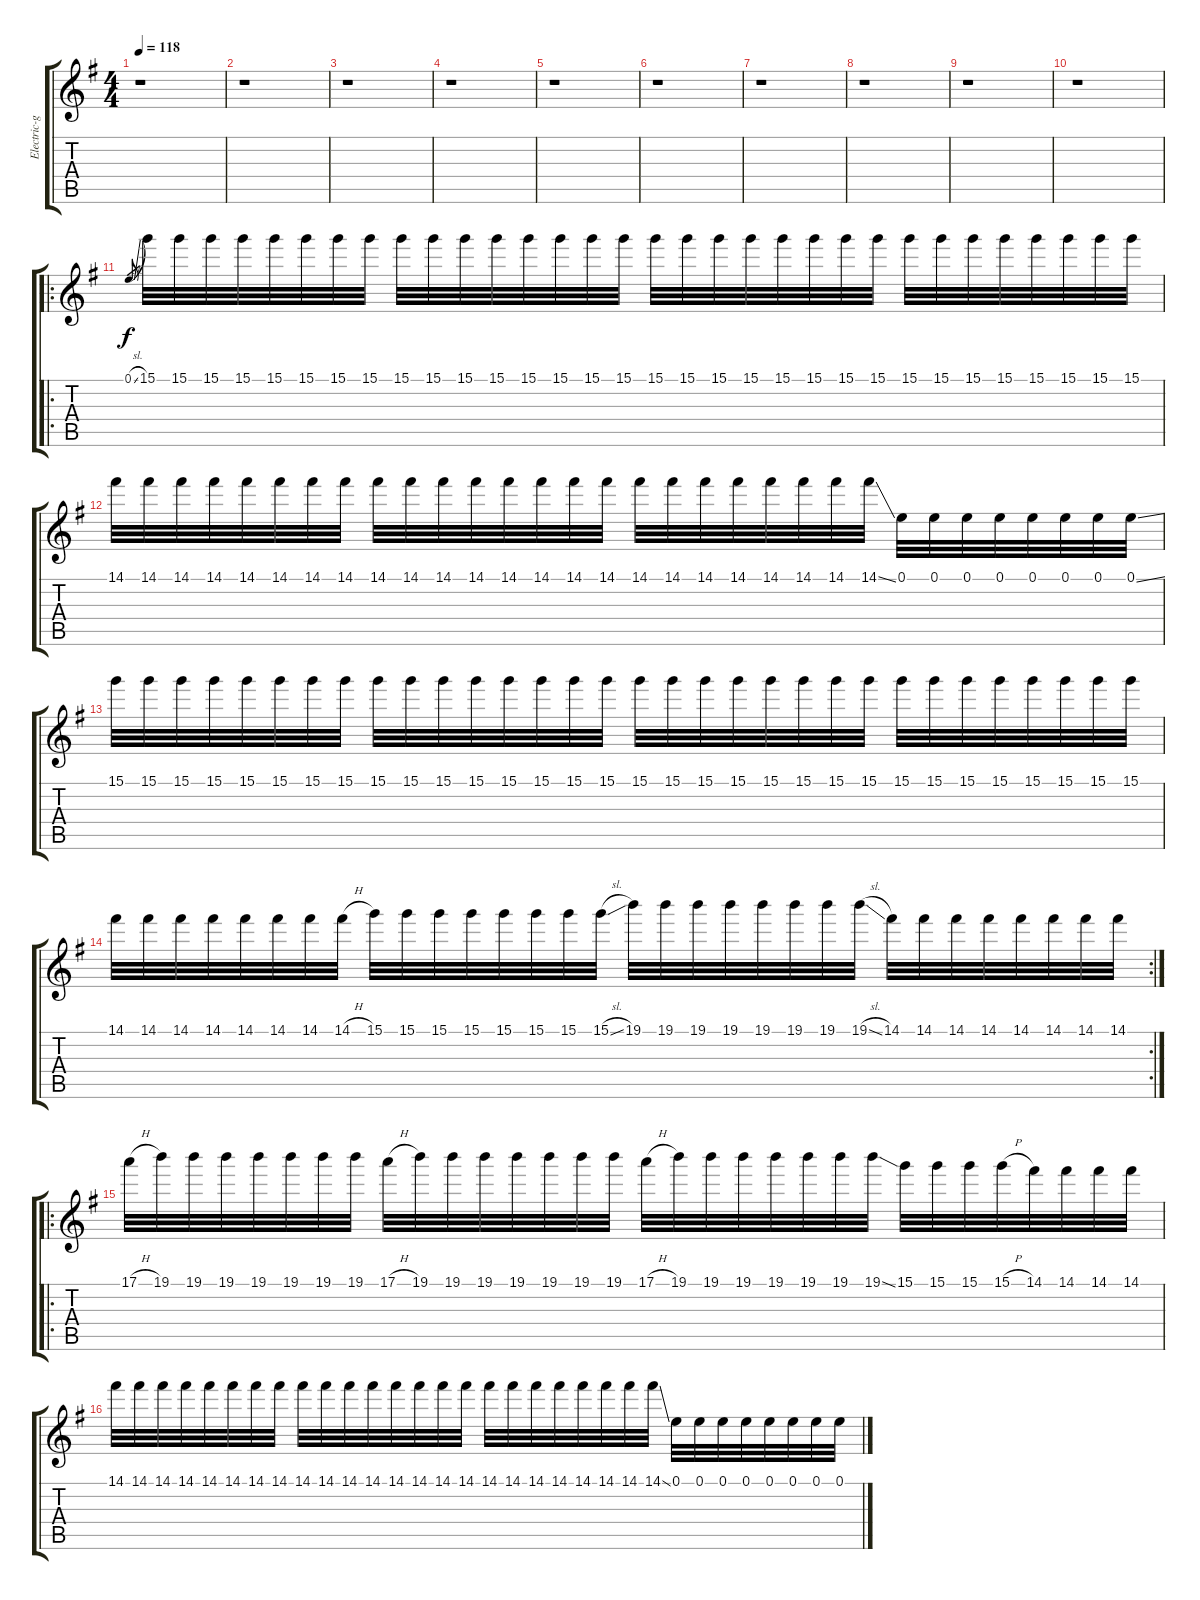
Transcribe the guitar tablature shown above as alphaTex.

\track ("Electric-guitar" "Electric-g") {instrument distortionguitar}
\staff {score tabs}
\tuning (E4 B3 G3 D3 A2 E2) {hide}
\ts (4 4)
\tempo 118
\clef g2
\ks eminor
r.1{dy f} |
r.1 |
r.1 |
r.1 |
r.1 |
r.1 |
r.1 |
r.1 |
r.1 |
r.1 |
\ro
0.1{sl}.8{gr} 15.1.32 15.1.32 15.1.32 15.1.32 15.1.32 15.1.32 15.1.32 15.1.32 15.1.32 15.1.32 15.1.32 15.1.32 15.1.32 15.1.32 15.1.32 15.1.32 15.1.32 15.1.32 15.1.32 15.1.32 15.1.32 15.1.32 15.1.32 15.1.32 15.1.32 15.1.32 15.1.32 15.1.32 15.1.32 15.1.32 15.1.32 15.1.32 |
14.1.32 14.1.32 14.1.32 14.1.32 14.1.32 14.1.32 14.1.32 14.1.32 14.1.32 14.1.32 14.1.32 14.1.32 14.1.32 14.1.32 14.1.32 14.1.32 14.1.32 14.1.32 14.1.32 14.1.32 14.1.32 14.1.32 14.1.32 14.1{ss}.32 0.1.32 0.1.32 0.1.32 0.1.32 0.1.32 0.1.32 0.1.32 0.1{ss}.32 |
15.1.32 15.1.32 15.1.32 15.1.32 15.1.32 15.1.32 15.1.32 15.1.32 15.1.32 15.1.32 15.1.32 15.1.32 15.1.32 15.1.32 15.1.32 15.1.32 15.1.32 15.1.32 15.1.32 15.1.32 15.1.32 15.1.32 15.1.32 15.1.32 15.1.32 15.1.32 15.1.32 15.1.32 15.1.32 15.1.32 15.1.32 15.1.32 |
\rc 2
14.1.32 14.1.32 14.1.32 14.1.32 14.1.32 14.1.32 14.1.32 14.1{h}.32 15.1.32 15.1.32 15.1.32 15.1.32 15.1.32 15.1.32 15.1.32 15.1{sl}.32 19.1.32 19.1.32 19.1.32 19.1.32 19.1.32 19.1.32 19.1.32 19.1{sl}.32 14.1.32 14.1.32 14.1.32 14.1.32 14.1.32 14.1.32 14.1.32 14.1.32 |
\ro
17.1{h}.32 19.1.32 19.1.32 19.1.32 19.1.32 19.1.32 19.1.32 19.1.32 17.1{h}.32 19.1.32 19.1.32 19.1.32 19.1.32 19.1.32 19.1.32 19.1.32 17.1{h}.32 19.1.32 19.1.32 19.1.32 19.1.32 19.1.32 19.1.32 19.1{ss}.32 15.1.32 15.1.32 15.1.32 15.1{h}.32 14.1.32 14.1.32 14.1.32 14.1.32 |
14.1.32 14.1.32 14.1.32 14.1.32 14.1.32 14.1.32 14.1.32 14.1.32 14.1.32 14.1.32 14.1.32 14.1.32 14.1.32 14.1.32 14.1.32 14.1.32 14.1.32 14.1.32 14.1.32 14.1.32 14.1.32 14.1.32 14.1.32 14.1{ss}.32 0.1.32 0.1.32 0.1.32 0.1.32 0.1.32 0.1.32 0.1.32 0.1{ss}.32
